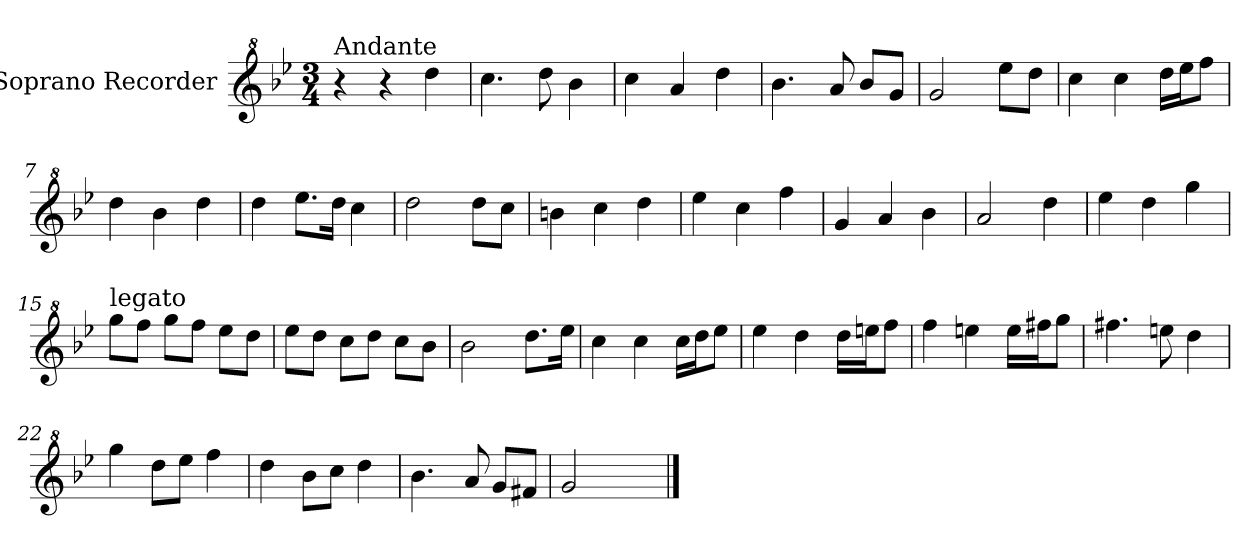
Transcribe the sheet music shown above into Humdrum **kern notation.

**kern
*part1
*staff1
*I"Soprano Recorder
*I'S. Rec.
*clefG^2
*k[b-e-]
*B-:
*M3/4
=1
!LO:TX:a:t=Andante
4r
4r
4ddd\
=2
4.ccc\
8ddd\
4bb-\
=3
4ccc\
4aa/
4ddd\
=4
4.bb-\
8aa/
8bb-/L
8gg/J
=5
2gg/
8eee-\L
8ddd\J
=6
4ccc\
4ccc\
16ddd\LL
16eee-\J
8fff\J
=7
4ddd\
4bb-\
4ddd\
!!LO:LB:g=z
=8
4ddd\
8.eee-\L
16ddd\Jk
4ccc\
=9
2ddd\
8ddd\L
8ccc\J
=10
4bbn\
4ccc\
4ddd\
=11
4eee-\
4ccc\
4fff\
=12
4gg/
4aa/
4bb-\
=13
2aa/
4ddd\
=14
4eee-\
4ddd\
4ggg\
=15
!LO:TX:a:t=legato
8ggg\L
8fff\J
8ggg\L
8fff\J
8eee-\L
8ddd\J
=16
8eee-\L
8ddd\J
8ccc\L
8ddd\J
8ccc\L
8bb-\J
!!LO:LB:g=z
=17
2bb-\
8.ddd\L
16eee-\Jk
=18
4ccc\
4ccc\
16ccc\LL
16ddd\J
8eee-\J
=19
4eee-\
4ddd\
16ddd\LL
16eeen\J
8fff\J
=20
4fff\
4eeen\
16eee\LL
16fff#X\J
8ggg\J
=21
4.fff#X\
8eeen\
4ddd\
=22
4ggg\
8ddd\L
8eee-\J
4fff\
=23
4ddd\
8bb-\L
8ccc\J
4ddd\
!!LO:LB:g=z
=24
4.bb-\
8aa/
8gg/L
8ff#X/J
=25
2gg/
4ryy
==
*-
